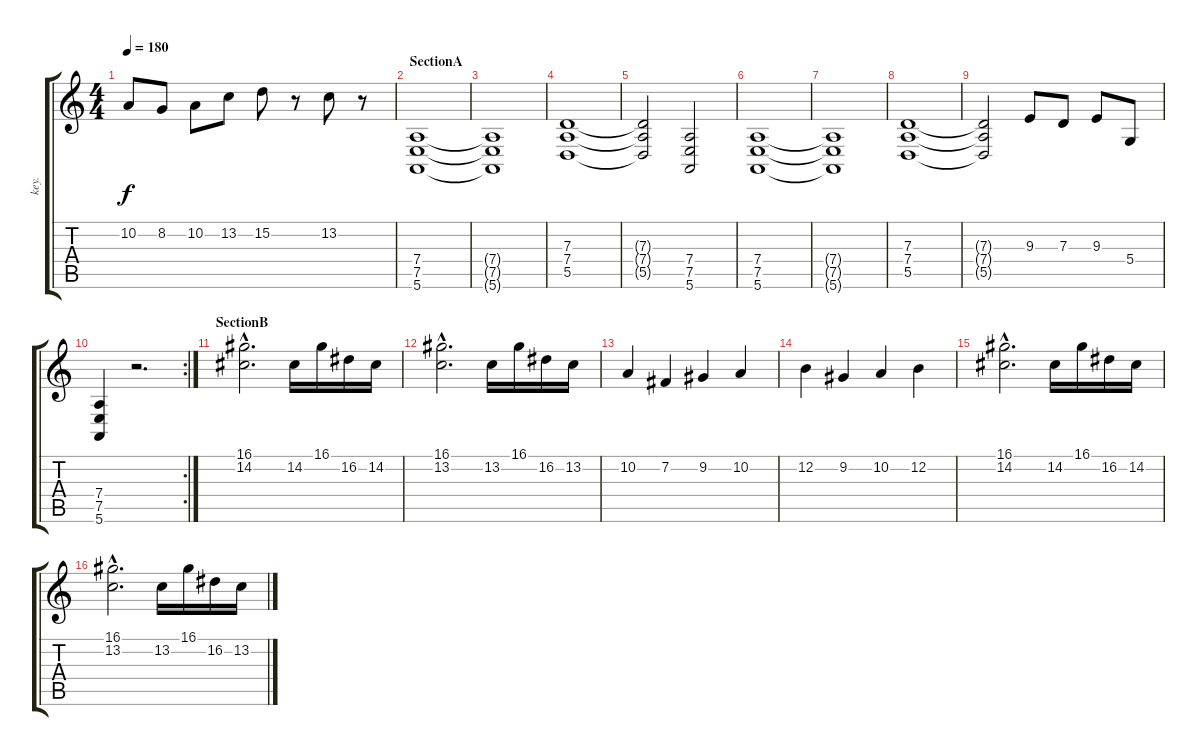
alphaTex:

\track ("key." "key.") {instrument stringensemble1}
\staff {score tabs}
\tuning (E4 B3 G3 D3 A2 E2) {hide}
\ts (4 4)
\tempo 180
\clef g2
\ks c
10.2.8{dy f} 8.2.8 10.2.8 13.2.8 15.2.8 r.8 13.2.8 r.8 |
\section ("" "SectionA")
(7.4 7.5 5.6).1 |
(7.4{t} 7.5{t} 5.6{t}).1 |
(7.3 7.4 5.5).1 |
(7.3{t} 7.4{t} 5.5{t}).2 (7.4 7.5 5.6).2 |
(7.4 7.5 5.6).1 |
(7.4{t} 7.5{t} 5.6{t}).1 |
(7.3 7.4 5.5).1 |
(7.3{t} 7.4{t} 5.5{t}).2 9.3.8 7.3.8 9.3.8 5.4.8 |
\rc 2
(7.4 7.5 5.6).4 r.2{d} |
\section ("" "SectionB")
(16.1{hac} 14.2{hac}).2{d} 14.2.16 16.1.16 16.2.16 14.2.16 |
(16.1{hac} 13.2{hac}).2{d} 13.2.16 16.1.16 16.2.16 13.2.16 |
10.2.4 7.2.4 9.2.4 10.2.4 |
12.2.4 9.2.4 10.2.4 12.2.4 |
(16.1{hac} 14.2{hac}).2{d} 14.2.16 16.1.16 16.2.16 14.2.16 |
(16.1{hac} 13.2{hac}).2{d} 13.2.16 16.1.16 16.2.16 13.2.16
